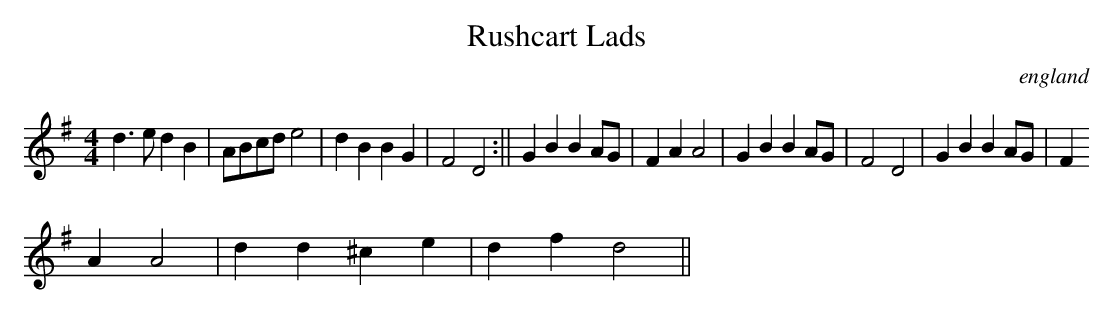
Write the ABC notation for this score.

X:1
T:Rushcart Lads
O:england
M:4/4
L:1/8
K:G
d3ed2B2|ABcde4|d2B2B2G2|F4D4:||G2B2B2AG|F2A2A4|G2B2B2AG|F4D4|G2B2B2AG|F2
A2A4|d2d2^c2e2|d2f2d4||
